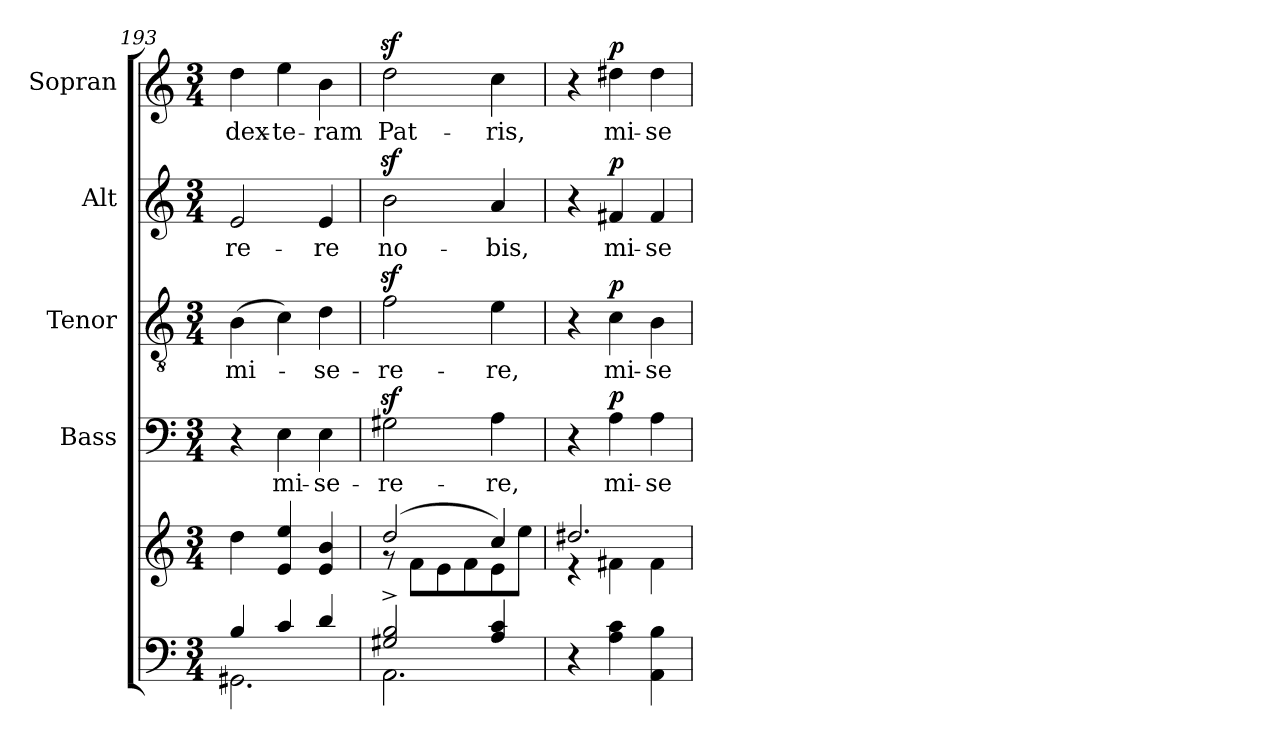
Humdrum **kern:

**kern	**kern	**kern	**text	**dynam	**kern	**text	**dynam	**kern	**text	**dynam	**kern	**text	**dynam
*part5	*part5	*part4	*part4	*part4	*part3	*part3	*part3	*part2	*part2	*part2	*part1	*part1	*part1
*staff6	*staff5	*staff4	*staff4	*staff4	*staff3	*staff3	*staff3	*staff2	*staff2	*staff2	*staff1	*staff1	*staff1
*	*	*I"Bass	*	*	*I"Tenor	*	*	*I"Alt	*	*	*I"Sopran	*	*
*	*	*I'B.	*	*	*I'T.	*	*	*I'A.	*	*	*I'S.	*	*
*clefF4	*clefG2	*clefF4	*	*	*clefGv2	*	*	*clefG2	*	*	*clefG2	*	*
*k[]	*k[]	*k[]	*	*	*k[]	*	*	*k[]	*	*	*k[]	*	*
*C:	*C:	*C:	*	*	*C:	*	*	*C:	*	*	*C:	*	*
*M3/4	*M3/4	*M3/4	*	*	*M3/4	*	*	*M3/4	*	*	*M3/4	*	*
=193	=193	=193	=193	=193	=193	=193	=193	=193	=193	=193	=193	=193	=193
*^	*	*	*	*	*	*	*	*	*	*	*	*	*
!	!	!	!	!	!	!	!LO:LY:b	!	!	!LO:LY:b	!	!	!LO:LY:b	!
4B/	2.GG#X\	4dd\	4r	.	.	(>4B\	mi-	.	2e/	-re-	.	4dd\	dex-	.
!	!	!	!	!LO:LY:b	!	!	!	!	!	!	!	!	!LO:LY:b	!
4c/	.	4e/ 4ee/	4E\	mi-	.	4c\)	.	.	.	.	.	4ee\	-te-	.
!	!	!	!	!LO:LY:b	!	!	!LO:LY:b	!	!	!LO:LY:b	!	!	!LO:LY:b	!
4d/	.	4e/ 4b/	4E\	-se-	.	4d\	-se-	.	4e/	-re	.	4b\	-ram	.
=194	=194	=194	=194	=194	=194	=194	=194	=194	=194	=194	=194	=194	=194	=194
*	*	*^	*	*	*	*	*	*	*	*	*	*	*	*
!	!	!	!	!	!LO:LY:b	!	!	!LO:LY:b	!	!	!LO:LY:b	!	!	!LO:LY:b	!
2G#X/^> 2B/^>	2.AA\	(2dd/	8rf	2G#Xz>\	-re-	.	2fz>\	-re-	.	2bz>\	no-	.	2ddz>\	Pat-	.
.	.	.	8f\L	.	.	.	.	.	.	.	.	.	.	.	.
.	.	.	8e\	.	.	.	.	.	.	.	.	.	.	.	.
.	.	.	8f\	.	.	.	.	.	.	.	.	.	.	.	.
!	!	!	!	!	!LO:LY:b	!	!	!LO:LY:b	!	!	!LO:LY:b	!	!	!LO:LY:b	!
4A/ 4c/	.	4cc/)	8e\	4A\	-re,	.	4e\	-re,	.	4a/	-bis,	.	4cc\	-ris,	.
.	.	.	8ee\J	.	.	.	.	.	.	.	.	.	.	.	.
*v	*v	*	*	*	*	*	*	*	*	*	*	*	*	*	*
=195	=195	=195	=195	=195	=195	=195	=195	=195	=195	=195	=195	=195	=195	=195
4r	2.dd#X/	4re	4r	.	.	4r	.	.	4r	.	.	4r	.	.
!	!	!	!	!LO:LY:b	!LO:DY:a	!	!LO:LY:b	!LO:DY:a	!	!LO:LY:b	!LO:DY:a	!	!LO:LY:b	!LO:DY:a
4A\ 4c\	.	4f#X\	4A\	mi-	p	4c\	mi-	p	4f#X/	mi-	p	4dd#X\	mi-	p
!	!	!	!	!LO:LY:b	!	!	!LO:LY:b	!	!	!LO:LY:b	!	!	!LO:LY:b	!
4AA\ 4B\	.	4f#\	4A\	-se-	.	4B\	-se-	.	4f#/	-se-	.	4dd#\	-se-	.
*	*v	*v	*	*	*	*	*	*	*	*	*	*	*	*
=	=	=	=	=	=	=	=	=	=	=	=	=	=
*-	*-	*-	*-	*-	*-	*-	*-	*-	*-	*-	*-	*-	*-
